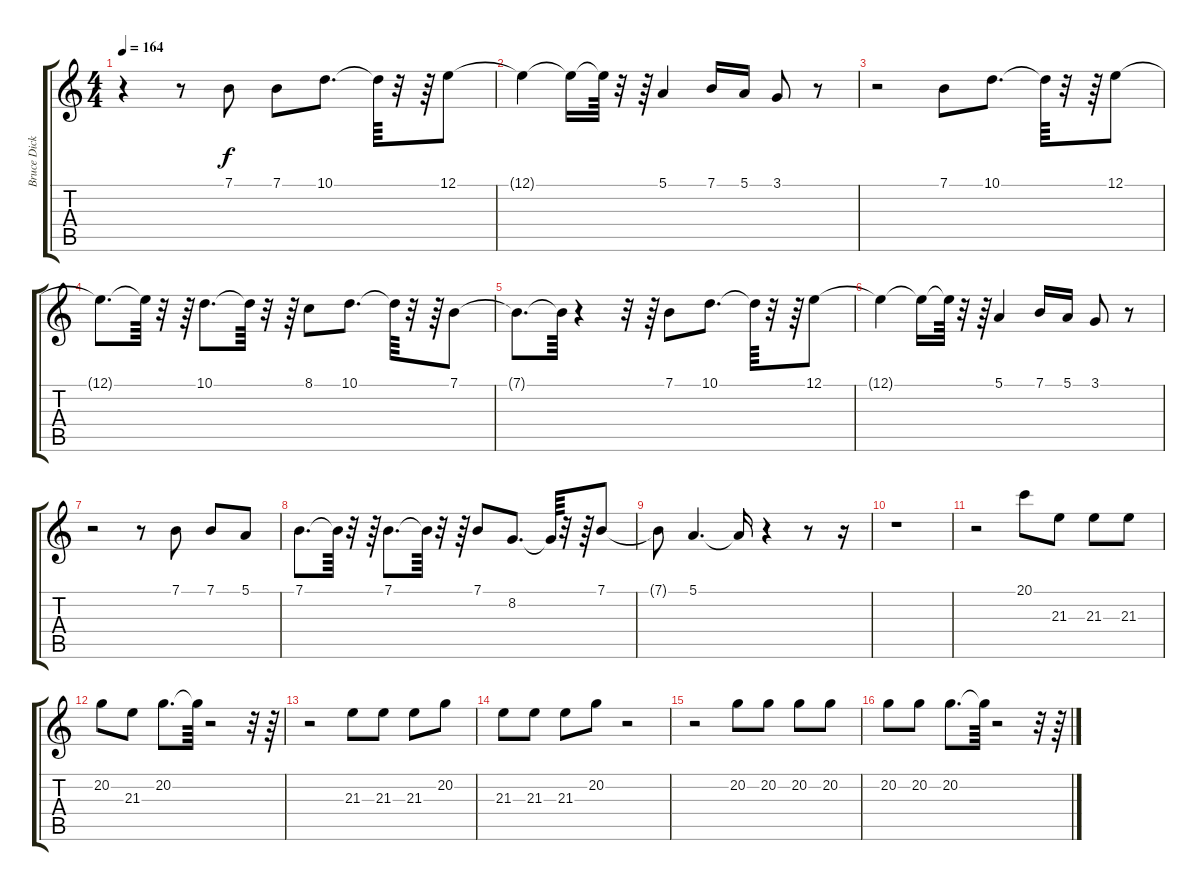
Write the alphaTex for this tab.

\track ("Bruce Dickinson (Voice)" "Bruce Dick") {instrument choiraahs}
\staff {score tabs}
\tuning (E4 B3 G3 D3 A2 E2) {hide}
\ts (4 4)
\tempo 164
\clef g2
\ks c
r.4{dy f} r.8 7.1.8 7.1.8 10.1.8{d} 10.1{t}.64 r.32 r.64 12.1.8 |
12.1{t}.4 12.1{t}.16 12.1{t}.64 r.32 r.64 5.1.4 7.1.16 5.1.16 3.1.8 r.8 |
r.2 7.1.8 10.1.8{d} 10.1{t}.64 r.32 r.64 12.1.8 |
12.1{t}.8{d} 12.1{t}.64 r.32 r.64 10.1.8{d} 10.1{t}.64 r.32 r.64 8.1.8 10.1.8{d} 10.1{t}.64 r.32 r.64 7.1.8 |
7.1{t}.8{d} 7.1{t}.64 r.4 r.32 r.64 7.1.8 10.1.8{d} 10.1{t}.64 r.32 r.64 12.1.8 |
12.1{t}.4 12.1{t}.16 12.1{t}.64 r.32 r.64 5.1.4 7.1.16 5.1.16 3.1.8 r.8 |
r.2 r.8 7.1.8 7.1.8 5.1.8 |
7.1.8{d} 7.1{t}.64 r.32 r.64 7.1.8{d} 7.1{t}.64 r.32 r.64 7.1.8 8.2.8{d} 8.2{t}.64 r.32 r.64 7.1.8 |
7.1{t}.8 5.1.4{d} 5.1{t}.16 r.4 r.8 r.16 |
r.1 |
r.2 20.1.8 21.3.8 21.3.8 21.3.8 |
20.2.8 21.3.8 20.2.8{d} 20.2{t}.64 r.2 r.32 r.64 |
r.2 21.3.8 21.3.8 21.3.8 20.2.8 |
21.3.8 21.3.8 21.3.8 20.2.8 r.2 |
r.2 20.2.8 20.2.8 20.2.8 20.2.8 |
20.2.8 20.2.8 20.2.8{d} 20.2{t}.64 r.2 r.32 r.64
